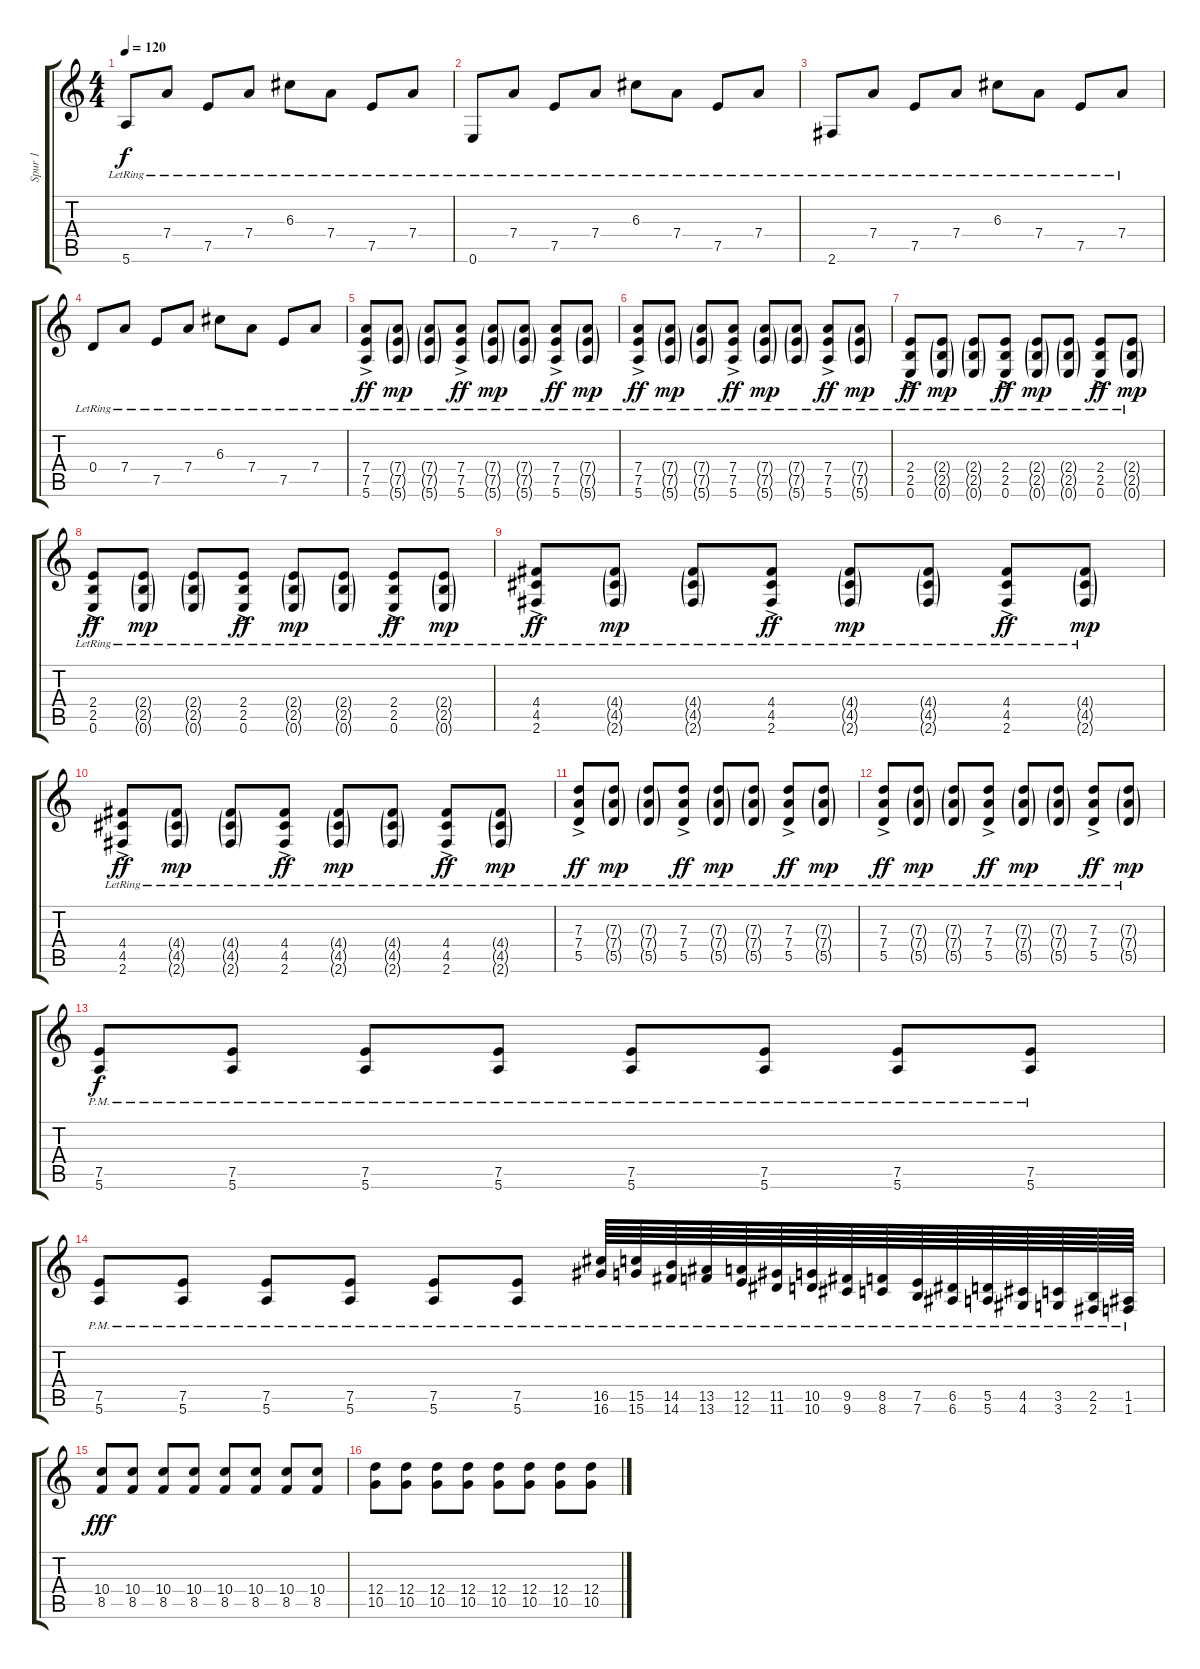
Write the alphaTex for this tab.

\track ("Spur 1" "Spur 1") {instrument electricguitarclean}
\staff {score tabs}
\tuning (E4 B3 G3 D3 A2 E2) {hide}
\ts (4 4)
\tempo 120
\clef g2
\ks c
5.6{lr}.8{dy f} 7.4{lr}.8 7.5{lr}.8 7.4{lr}.8 6.3{lr}.8 7.4{lr}.8 7.5{lr}.8 7.4{lr}.8 |
0.6{lr}.8 7.4{lr}.8 7.5{lr}.8 7.4{lr}.8 6.3{lr}.8 7.4{lr}.8 7.5{lr}.8 7.4{lr}.8 |
2.6{lr}.8 7.4{lr}.8 7.5{lr}.8 7.4{lr}.8 6.3{lr}.8 7.4{lr}.8 7.5{lr}.8 7.4{lr}.8 |
0.4{lr}.8 7.4{lr}.8 7.5{lr}.8 7.4{lr}.8 6.3{lr}.8 7.4{lr}.8 7.5{lr}.8 7.4{lr}.8 |
(7.4{lr} 7.5{ac} 5.6{ac}).8{dy ff} (7.4{g lr} 7.5{g} 5.6{g}).8{dy mp} (7.4{g lr} 7.5{g} 5.6{g}).8 (7.4{lr} 7.5{ac} 5.6{ac}).8{dy ff} (7.4{g lr} 7.5{g} 5.6{g}).8{dy mp} (7.4{g lr} 7.5{g} 5.6{g}).8 (7.4{ac lr} 7.5{ac} 5.6{ac}).8{dy ff} (7.4{g lr} 7.5{g} 5.6{g}).8{dy mp} |
(7.4{ac lr} 7.5{ac} 5.6{ac}).8{dy ff} (7.4{g lr} 7.5{g} 5.6{g}).8{dy mp} (7.4{g lr} 7.5{g} 5.6{g}).8 (7.4{ac lr} 7.5{ac} 5.6{ac}).8{dy ff} (7.4{g lr} 7.5{g} 5.6{g}).8{dy mp} (7.4{g lr} 7.5{g} 5.6{g}).8 (7.4{ac lr} 7.5{ac} 5.6{ac}).8{dy ff} (7.4{g lr} 7.5{g} 5.6{g}).8{dy mp} |
(2.4{ac lr} 2.5{ac} 0.6{ac}).8{dy ff} (2.4{g lr} 2.5{g} 0.6{g}).8{dy mp} (2.4{g lr} 2.5{g} 0.6{g}).8 (2.4{ac lr} 2.5{ac} 0.6{ac}).8{dy ff} (2.4{g lr} 2.5{g} 0.6{g}).8{dy mp} (2.4{g lr} 2.5{g} 0.6{g}).8 (2.4{ac lr} 2.5{ac} 0.6{ac}).8{dy ff} (2.4{g lr} 2.5{g} 0.6{g}).8{dy mp} |
(2.4{ac lr} 2.5{ac} 0.6{ac}).8{dy ff} (2.4{g lr} 2.5{g} 0.6{g}).8{dy mp} (2.4{g lr} 2.5{g} 0.6{g}).8 (2.4{ac lr} 2.5{ac} 0.6{ac}).8{dy ff} (2.4{g lr} 2.5{g} 0.6{g}).8{dy mp} (2.4{g lr} 2.5{g} 0.6{g}).8 (2.4{ac lr} 2.5{ac} 0.6{ac}).8{dy ff} (2.4{g lr} 2.5{g} 0.6{g}).8{dy mp} |
(4.4{ac lr} 4.5{ac lr} 2.6{ac lr}).8{dy ff} (4.4{g lr} 4.5{g lr} 2.6{g lr}).8{dy mp} (4.4{g lr} 4.5{g lr} 2.6{g lr}).8 (4.4{ac lr} 4.5{ac lr} 2.6{ac lr}).8{dy ff} (4.4{g lr} 4.5{g lr} 2.6{g lr}).8{dy mp} (4.4{g lr} 4.5{g lr} 2.6{g lr}).8 (4.4{ac lr} 4.5{ac lr} 2.6{ac lr}).8{dy ff} (4.4{g lr} 4.5{g lr} 2.6{g lr}).8{dy mp} |
(4.4{ac lr} 4.5{ac lr} 2.6).8{dy ff} (4.4{g lr} 4.5{g lr} 2.6{g}).8{dy mp} (4.4{g lr} 4.5{g lr} 2.6{g}).8 (4.4{ac lr} 4.5{ac lr} 2.6).8{dy ff} (4.4{g lr} 4.5{g lr} 2.6{g}).8{dy mp} (4.4{g lr} 4.5{g lr} 2.6{g}).8 (4.4{ac lr} 4.5{ac lr} 2.6).8{dy ff} (4.4{g lr} 4.5{g lr} 2.6{g}).8{dy mp} |
(7.3{ac lr} 7.4{ac lr} 5.5{ac lr}).8{dy ff} (7.3{g lr} 7.4{g lr} 5.5{g lr}).8{dy mp} (7.3{g lr} 7.4{g lr} 5.5{g lr}).8 (7.3{ac lr} 7.4{ac lr} 5.5{ac lr}).8{dy ff} (7.3{g lr} 7.4{g lr} 5.5{g lr}).8{dy mp} (7.3{g lr} 7.4{g lr} 5.5{g lr}).8 (7.3{ac lr} 7.4{ac lr} 5.5{ac lr}).8{dy ff} (7.3{g lr} 7.4{g lr} 5.5{g lr}).8{dy mp} |
(7.3{ac lr} 7.4{ac lr} 5.5{ac lr}).8{dy ff} (7.3{g lr} 7.4{g lr} 5.5{g lr}).8{dy mp} (7.3{g lr} 7.4{g lr} 5.5{g lr}).8 (7.3{ac lr} 7.4{ac lr} 5.5{ac lr}).8{dy ff} (7.3{g lr} 7.4{g lr} 5.5{g lr}).8{dy mp} (7.3{g lr} 7.4{g lr} 5.5{g lr}).8 (7.3{ac lr} 7.4{ac lr} 5.5{ac lr}).8{dy ff} (7.3{g lr} 7.4{g lr} 5.5{g lr}).8{dy mp} |
(7.5{pm} 5.6{pm}).8{dy f instrument distortionguitar} (7.5{pm} 5.6{pm}).8 (7.5{pm} 5.6{pm}).8 (7.5{pm} 5.6{pm}).8 (7.5{pm} 5.6{pm}).8 (7.5{pm} 5.6{pm}).8 (7.5{pm} 5.6{pm}).8 (7.5{pm} 5.6{pm}).8 |
(7.5{pm} 5.6{pm}).8 (7.5{pm} 5.6{pm}).8 (7.5{pm} 5.6{pm}).8 (7.5{pm} 5.6{pm}).8 (7.5{pm} 5.6{pm}).8 (7.5{pm} 5.6{pm}).8 (16.5{pm} 16.6{pm}).64 (15.5{pm} 15.6{pm}).64 (14.5{pm} 14.6{pm}).64 (13.5{pm} 13.6{pm}).64 (12.5{pm} 12.6{pm}).64 (11.5{pm} 11.6{pm}).64 (10.5{pm} 10.6{pm}).64 (9.5{pm} 9.6{pm}).64 (8.5{pm} 8.6{pm}).64 (7.5{pm} 7.6{pm}).64 (6.5{pm} 6.6{pm}).64 (5.5{pm} 5.6{pm}).64 (4.5{pm} 4.6{pm}).64 (3.5{pm} 3.6{pm}).64 (2.5{pm} 2.6{pm}).64 (1.5{pm} 1.6{pm}).64 |
(10.4 8.5).8{dy fff} (10.4 8.5).8 (10.4 8.5).8 (10.4 8.5).8 (10.4 8.5).8 (10.4 8.5).8 (10.4 8.5).8 (10.4 8.5).8 |
(12.4 10.5).8 (12.4 10.5).8 (12.4 10.5).8 (12.4 10.5).8 (12.4 10.5).8 (12.4 10.5).8 (12.4 10.5).8 (12.4 10.5).8
